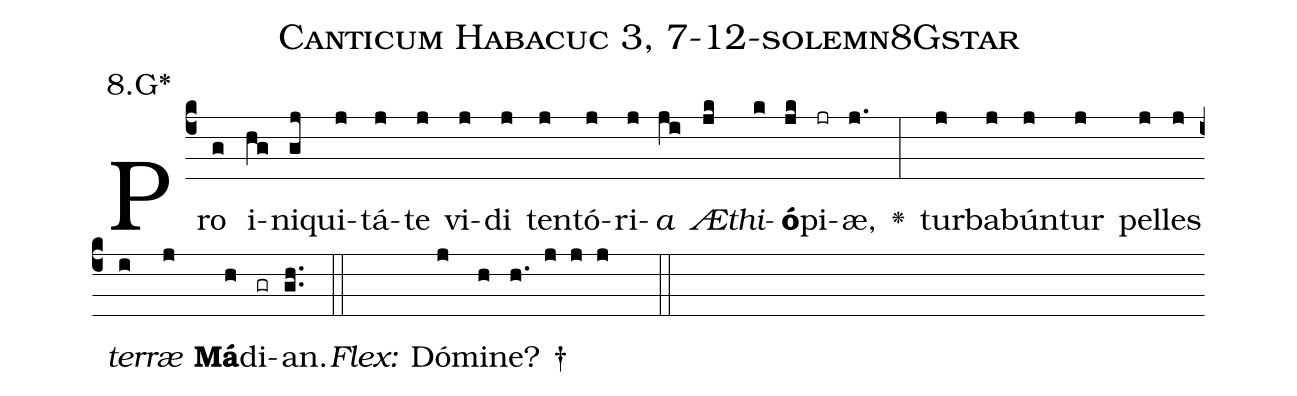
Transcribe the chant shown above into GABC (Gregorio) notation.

name: Canticum Habacuc 3, 7-12-solemn8Gstar;
annotation: 8.G*;
%%
(c4)Pro(g) i(hg)ni(gj)qui(j)tá(j)te(j) vi(j)di(j) ten(j)tó(j)ri(j)<i>a</i>(ji) <i>Æ</i>(jk)<i>thi</i>(k)<b>ó</b>(jk)pi(jr)æ,(j.) <v>\greheightstar</v>(:) tur(j)ba(j)bún(j)tur(j) pel(j)les(j) <i>ter</i>(i)<i>ræ</i>(j) <b>Má</b>(h)di(gr)an.(gh..) (::)
<i>Flex:</i>()  Dó(j)mi(h)ne? †(h. j j j  ::)

%E(j) u(j) o(i) u(j) a(h) e.(gh..) (::)
